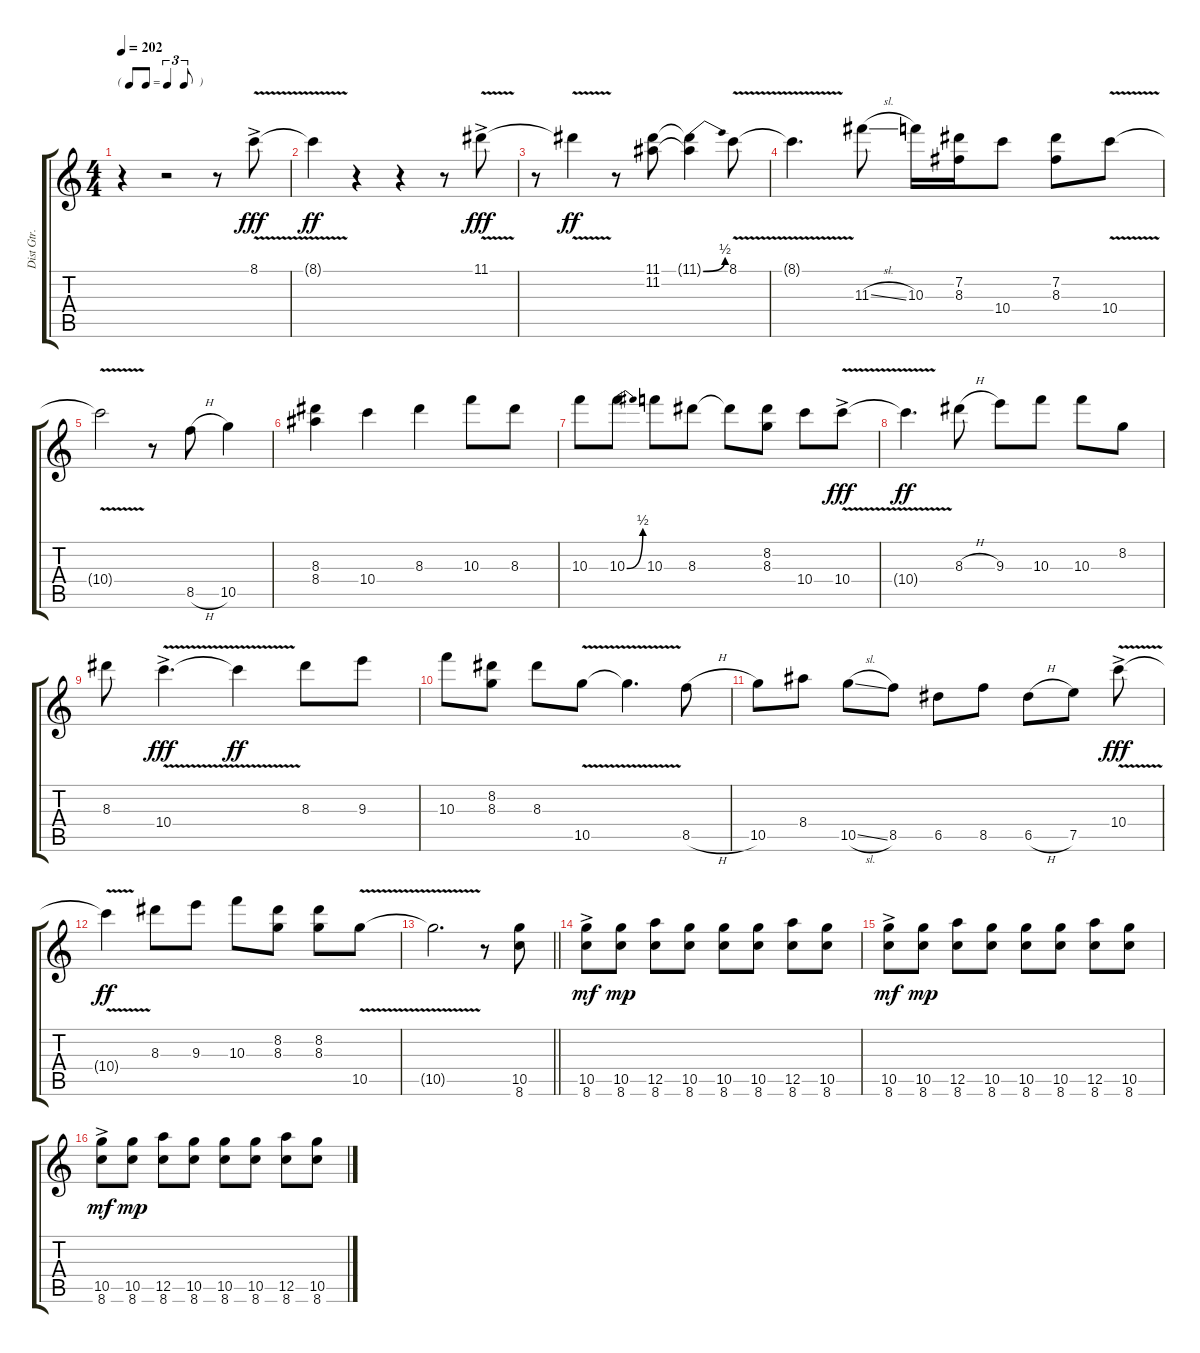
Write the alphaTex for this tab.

\track ("Dist Gtr." "Dist Gtr.") {instrument distortionguitar}
\staff {score tabs}
\tuning (E4 B3 G4 D4 A3 E3) {hide}
\ts (4 4)
\tf triplet8th
\tempo 202
\clef g2
\ks c
r.4{dy fff instrument distortionguitar} r.2 r.8 8.1{v ac}.8 |
8.1{v t}.4{dy ff} r.4 r.4 r.8 11.1{v ac}.8{dy fff} |
r.8 11.1{v t}.4{dy ff} r.8 (11.1 11.2).8 (11.1{be (bend 0 0 60 2) t} 11.2{t}).4 8.1{v}.8 |
8.1{v t}.4{d} 11.3{sl}.8 10.3.16 (7.2 8.3).16 10.4.8 (7.2 8.3).8 10.4{v}.8 |
10.4{v t}.2 r.8 8.5{h}.8 10.5.4 |
(8.3 8.4).4 10.4.4 8.3.4 10.3.8 8.3.8 |
10.3.8 10.3{be (bend 0 0 60 2)}.8 10.3.8 8.3.8 8.3{t}.8 (8.2 8.3).8 10.4.8 10.4{v ac}.8{dy fff} |
10.4{v t}.4{d dy ff} 8.3{h}.8 9.3.8 10.3.8 10.3.8 8.2.8 |
8.3.8 10.4{v ac}.4{d dy fff} 10.4{v t}.4{dy ff} 8.3.8 9.3.8 |
10.3.8 (8.2 8.3).8 8.3.8 10.5{v}.8 10.5{v t}.4{d} 8.5{h}.8 |
10.5.8 8.4.8 10.5{sl}.8 8.5.8 6.5.8 8.5.8 6.5{h}.8 7.5.8 10.4{v ac}.8{dy fff} |
10.4{v t}.4{dy ff} 8.3.8 9.3.8 10.3.8 (8.2 8.3).8 (8.2 8.3).8 10.5{v}.8 |
\barLineRight lightlight
10.5{v t}.2{d} r.8 (10.5 8.6).8 |
(10.5{ac} 8.6{ac}).8{dy mf} (10.5 8.6).8{dy mp} (12.5 8.6).8 (10.5 8.6).8 (10.5 8.6).8 (10.5 8.6).8 (12.5 8.6).8 (10.5 8.6).8 |
(10.5{ac} 8.6{ac}).8{dy mf} (10.5 8.6).8{dy mp} (12.5 8.6).8 (10.5 8.6).8 (10.5 8.6).8 (10.5 8.6).8 (12.5 8.6).8 (10.5 8.6).8 |
(10.5{ac} 8.6{ac}).8{dy mf} (10.5 8.6).8{dy mp} (12.5 8.6).8 (10.5 8.6).8 (10.5 8.6).8 (10.5 8.6).8 (12.5 8.6).8 (10.5 8.6).8
